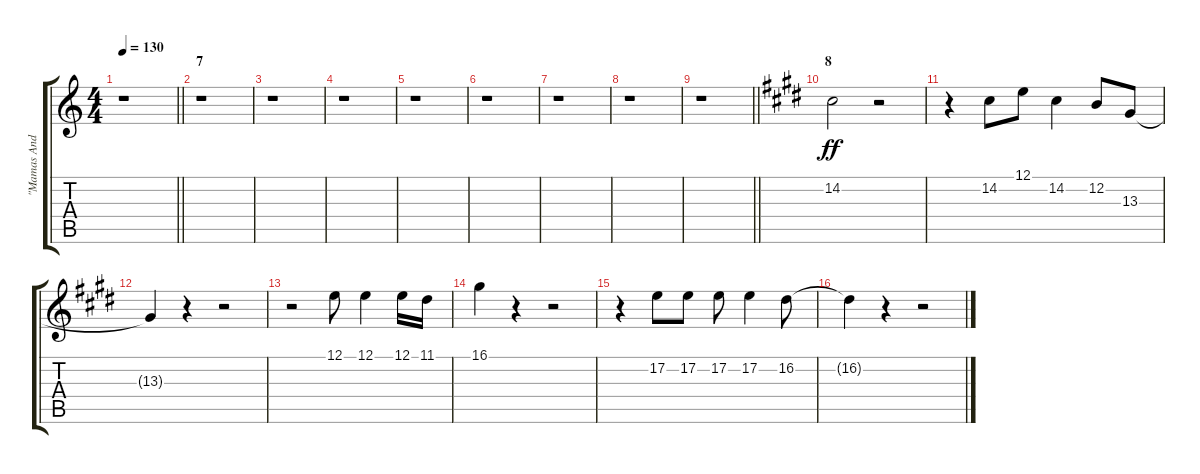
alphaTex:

\track ("\"Mamas And The Papas\" voice" "\"Mamas And") {instrument recorder}
\staff {score tabs}
\tuning (E4 B3 G3 D3 A2 E2) {hide}
\ts (4 4)
\tempo 130
\clef g2
\barLineRight lightlight
\ks c
r.1{dy ff} |
\section ("" "7")
r.1 |
r.1 |
r.1 |
r.1 |
r.1 |
r.1 |
r.1 |
\barLineRight lightlight
r.1 |
\section ("" "8")
\ks e
14.2.2 r.2 |
r.4 14.2.8 12.1.8 14.2.4 12.2.8 13.3.8 |
13.3{t}.4 r.4 r.2 |
r.2 12.1.8 12.1.4 12.1.16 11.1.16 |
16.1.4 r.4 r.2 |
r.4 17.2.8 17.2.8 17.2.8 17.2.4 16.2.8 |
16.2{t}.4 r.4 r.2
